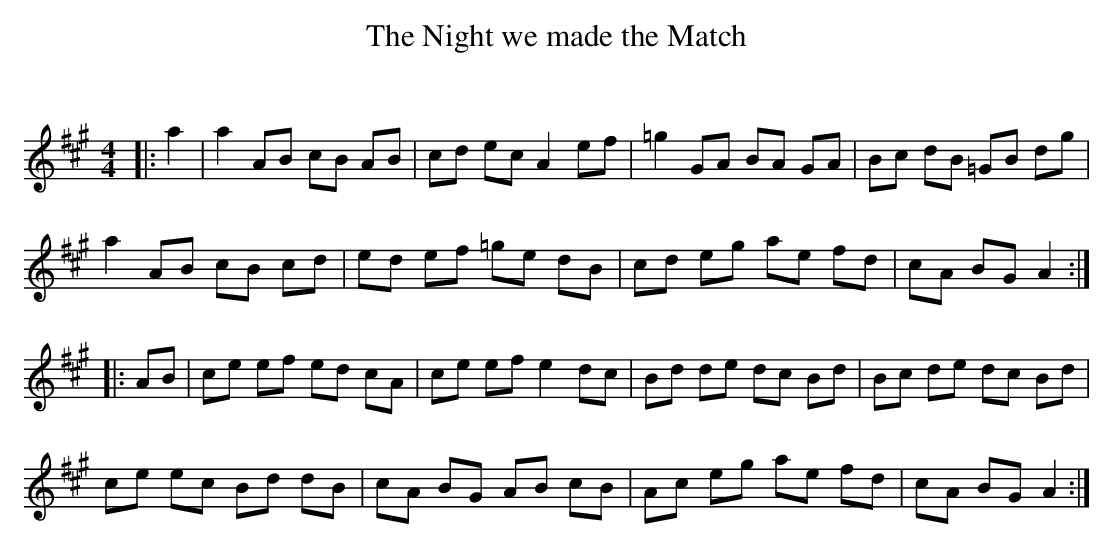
X:1
T: The Night we made the Match
C:
Q: 232
K:A
M:4/4
L:1/8
|:a2|a2 AB cB AB|cd ec A2 ef|=g2 GA BA GA|Bc dB =GB dg|
a2 AB cB cd|ed ef =ge dB|cd eg ae fd|cA BG A2:|
|:AB|ce ef ed cA|ce ef e2 dc|Bd de dc Bd|Bc de dc Bd|
ce ec Bd dB|cA BG AB cB|Ac eg ae fd|cA BG A2:|
